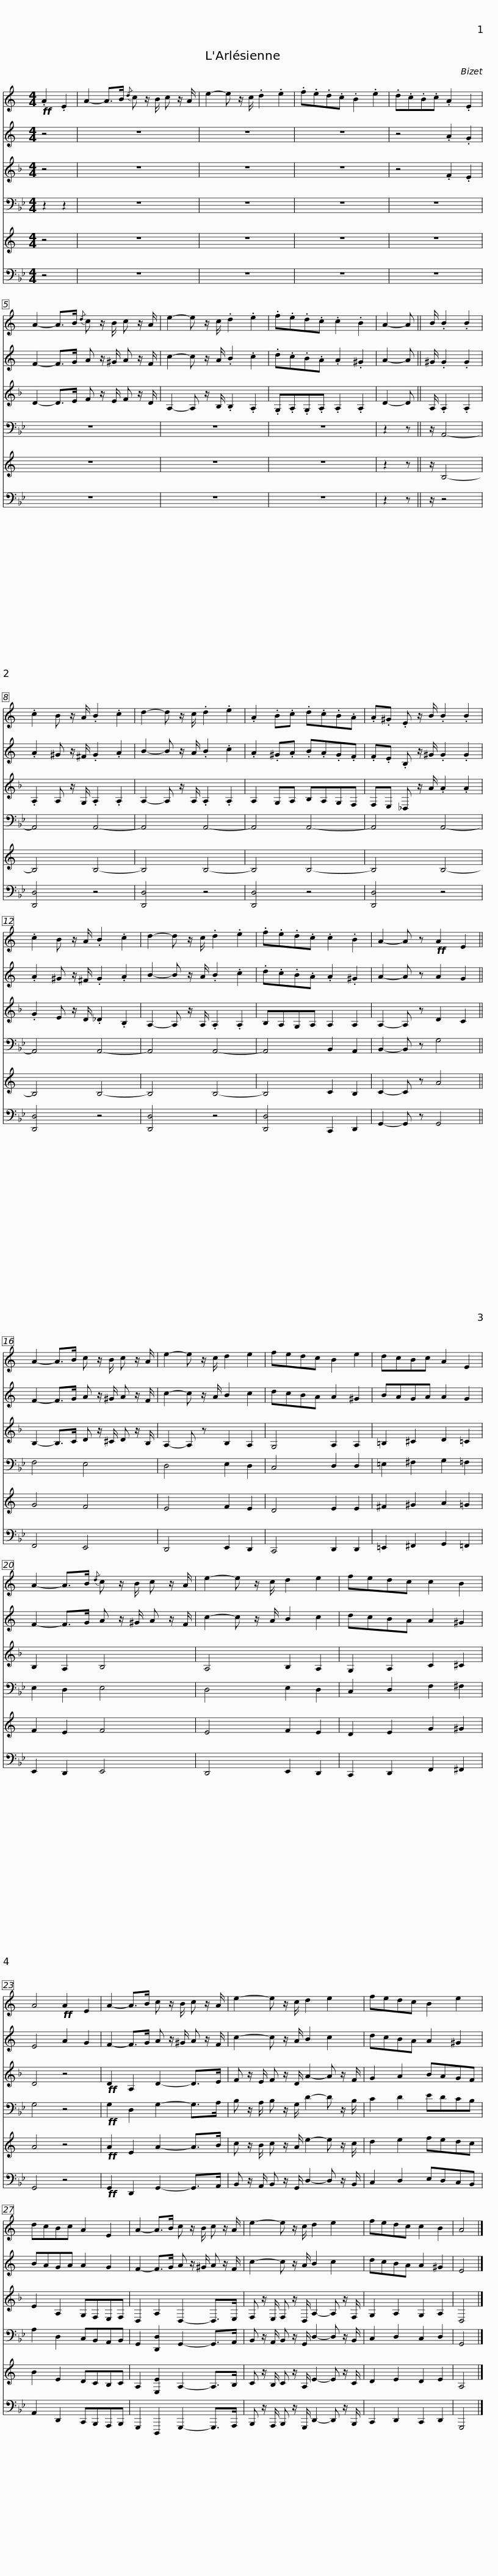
X:1
%%score 1 2 3 4 5 6
L:1/8
M:4/4
I:linebreak $
K:Bb
V:1 treble transpose=-2
V:2 treble transpose=-2
V:3 treble transpose=-7
V:4 bass
V:5 treble transpose=-14
V:6 bass
V:1
[K:C]!ff! .A2 .E2 | A2- A>B{/d} c z/ B/ c z/ A/ | e2- e z/ c/ .d2 .e2 | .f.e.d.c .B2 .e2 | .d.c.B.c .A2 .E2 |$ %5
 A2- A>B{/d} c z/ B/ c z/ A/ | e2- e z/ c/ .d2 .e2 | .f.e.d.c .c2 .B2 | A2- A ||$ B/ .B2 .B2 | %10
 .c2 B z/ A/ .B2 .c2 | d2- d z/ c/ .d2 .e2 | .A2 .B.c .d.c.B.A |$ .A.^G .E z/ B/ .B2 .B2 | .c2 B z/ A/ .B2 .c2 | %15
 d2- d z/ c/ .d2 .e2 | .f.e.d.c .c2 .B2 |$ A2- A z!ff! A2 E2 || A2- A>B c z/ B/ c z/ A/ | e2- e z/ c/ d2 e2 | %20
 fedc B2 e2 |$ dcBc A2 E2 | A2- A>B{/d} c z/ B/ c z/ A/ | e2- e z/ c/ d2 e2 | fedc c2 B2 | %25
 A4!ff! A2 E2 |$ A2- A>B c z/ B/ c z/ A/ | e2- e z/ c/ d2 e2 | fedc B2 e2 |$ dcBc A2 E2 | %30
 A2- A>B c z/ B/ c z/ A/ | e2- e z/ c/ d2 e2 |$ fedc c2 B2 | A4 |] %34
V:2
[K:C] z4 | z8 | z8 | z8 | z4 .A2 .G2 |$ %5
 F2- F>G A z/ ^G/ A z/ F/ | c2- c z/ A/ .B2 .c2 | .d.c.B.A .A2 .^G2 | A2- A ||$ ^G/ .G2 .G2 | %10
 .A2 ^G z/ ^F/ .G2 .A2 | B2- B z/ A/ .B2 .c2 | .A2 .^G.A .B.A.G.F |$ .F.E .B, z/ ^G/ .G2 .G2 | .A2 ^G z/ ^F/ .G2 .A2 | %15
 B2- B z/ A/ .B2 .c2 | .d.c.B.A .A2 .^G2 |$ A2- A z A2 G2 || F2- F>G A z/ ^G/ A z/ F/ | c2- c z/ A/ B2 c2 | %20
 dcBA A2 ^G2 |$ BAGA A2 G2 | F2- F>G A z/ ^G/ A z/ F/ | c2- c z/ A/ B2 c2 | dcBA A2 ^G2 | %25
 E4 A2 G2 |$ F2- F>G A z/ ^G/ A z/ F/ | c2- c z/ A/ B2 c2 | dcBA A2 ^G2 |$ BAGA A2 G2 | %30
 F2- F>G A z/ ^G/ A z/ F/ | c2- c z/ A/ B2 c2 |$ dcBA A2 ^G2 | E4 |] %34
V:3
[K:F] z4 | z8 | z8 | z8 | z4 .F2 .E2 |$ %5
 D2- D>E F z/ E/ F z/ D/ | A,2- A, z/ B,/ .B,2 .A,2 | .G,.A,.G,.A, .A,2 .A,2 | D2- D ||$ A,/ .A,2 .A,2 | %10
 .A,2 A, z/ G,/ .A,2 .A,2 | A,2- A, z/ A,/ .A,2 .A,2 | A,2 G,A, B,A,G,F, |$ F,E, _D, z/ A/ .A2 .A2 | .G2 E z/ D/ ._D2 .B,2 | %15
 A,2- A, z/ A,/ .A,2 .A,2 | B,A,G,A, A,2 A,2 |$ A,2- A, z D2 C2 || B,2- B,>C D z/ ^C/ D z/ B,/ | A,2- A, z B,2 A,2 | %20
 G,4 A,2 A,2 |$ =B,2 ^C2 D2 =C2 | B,2 A,2 B,4 | A,4 B,2 A,2 | G,2 A,2 C2 ^C2 | %25
 D4 z4 |$!ff! D2 A,2 D2- D>E | F z/ E/ F z/ D/ A2- A z/ F/ | G2 A2 BAGF |$ E2 A,2 G,F,E,F, | %30
 D,2 A,2 D,2- D,>E, | F, z/ E,/ F, z/ D,/ A,2- A, z/ F,/ |$ G,2 A,2 G,2 A,2 | D,4 |] %34
V:4
 z2 z2 | z8 | z8 | z8 | z8 |$ %5
 z8 | z8 | z8 | z2 z ||$ z/ A,,4- | %10
 A,,4 A,,4- | A,,4 A,,4- | A,,4 A,,4- |$ A,,4 A,,4- | A,,4 A,,4- | %15
 A,,4 A,,4- | A,,4 B,,2 A,,2 |$ B,,2- B,, z G,4 || F,4 E,4 | D,4 E,2 D,2 | %20
 C,4 D,2 D,2 |$ =E,2 ^F,2 G,2 =F,2 | E,2 D,2 E,4 | D,4 E,2 D,2 | C,2 D,2 F,2 ^F,2 | %25
 G,4 z4 |$!ff! G,2 D,2 G,2- G,>A, | B, z/ A,/ B, z/ G,/ D2- D z/ B,/ | C2 D2 EDCB, |$ A,2 D,2 C,B,,A,,B,, | %30
 G,,2 [D,,D,]2 G,,2- G,,>A,, | B,, z/ A,,/ B,, z/ G,,/ D,2- D, z/ B,,/ |$ C,2 D,2 C,2 D,2 | G,,4 |] %34
V:5
[K:C] z4 | z8 | z8 | z8 | z8 |$ %5
 z8 | z8 | z8 | z2 z ||$ z/ B,4- | %10
 B,4 B,4- | B,4 B,4- | B,4 B,4- |$ B,4 B,4- | B,4 B,4- | %15
 B,4 B,4- | B,4 C2 B,2 |$ C2- C z A4 || G4 F4 | E4 F2 E2 | %20
 D4 E2 E2 |$ ^F2 ^G2 A2 =G2 | F2 E2 F4 | E4 F2 E2 | D2 E2 G2 ^G2 | %25
 A4 z4 |$!ff! A2 E2 A2- A>B | c z/ B/ c z/ A/ e2- e z/ c/ | d2 e2 fedc |$ B2 E2 DCB,C | %30
 A,2 [E,E]2 A,2- A,>B, | C z/ B,/ C z/ A,/ E2- E z/ C/ |$ D2 E2 D2 E2 | A,4 |] %34
V:6
 z4 | z8 | z8 | z8 | z8 |$ %5
 z8 | z8 | z8 | z2 z ||$ z/ z4 | %10
 [D,,D,]4 z4 | [D,,D,]4 z4 | [D,,D,]4 z4 |$ [D,,D,]4 z4 | [D,,D,]4 z4 | %15
 [D,,D,]4 z4 | [D,,D,]4 C,,2 D,,2 |$ G,,2- G,, z G,,4 || F,,4 E,,4 | D,,4 E,,2 D,,2 | %20
 C,,4 D,,2 D,,2 |$ =E,,2 ^F,,2 G,,2 =F,,2 | E,,2 D,,2 E,,4 | D,,4 E,,2 D,,2 | C,,2 D,,2 F,,2 ^F,,2 | %25
 G,,4 z4 |$!ff! G,,2 D,,2 G,,2- G,,>A,, | B,, z/ A,,/ B,, z/ G,,/ D,2- D, z/ B,,/ | C,2 D,2 E,D,C,B,, |$ A,,2 D,,2 C,,B,,,A,,,B,,, | %30
 G,,,2 D,,,2 G,,,2- G,,,>A,,, | B,,, z/ A,,,/ B,,, z/ G,,,/ D,,2- D,, z/ B,,,/ |$ C,,2 D,,2 C,,2 D,,2 | G,,,4 |] %34
